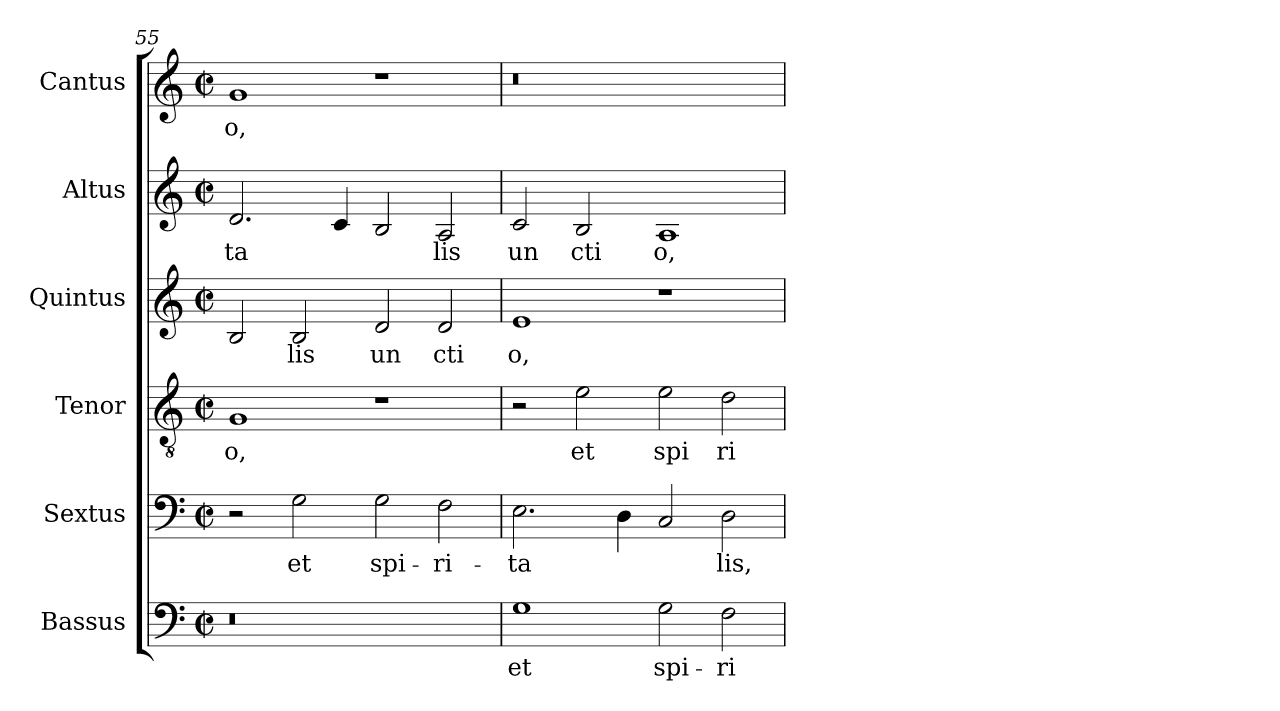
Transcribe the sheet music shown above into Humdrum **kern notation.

**kern	**text	**kern	**text	**kern	**text	**kern	**text	**kern	**text	**kern	**text
*part6	*part6	*part5	*part5	*part4	*part4	*part3	*part3	*part2	*part2	*part1	*part1
*staff6	*staff6	*staff5	*staff5	*staff4	*staff4	*staff3	*staff3	*staff2	*staff2	*staff1	*staff1
*I"Bassus	*	*I"Sextus	*	*I"Tenor	*	*I"Quintus	*	*I"Altus	*	*I"Cantus	*
*I'Bassus	*	*I'Sextus	*	*I'Tenor	*	*I'Quintus	*	*I'Altus	*	*I'Cantus	*
*clefF4	*	*clefF4	*	*clefGv2	*	*clefG2	*	*clefG2	*	*clefG2	*
*k[]	*	*k[]	*	*k[]	*	*k[]	*	*k[]	*	*k[]	*
*C:	*	*C:	*	*C:	*	*C:	*	*C:	*	*C:	*
*M2/2	*	*M2/2	*	*M2/2	*	*M2/2	*	*M2/2	*	*M2/2	*
*met(c|)	*	*met(c|)	*	*met(c|)	*	*met(c|)	*	*met(c|)	*	*met(c|)	*
=55	=55	=55	=55	=55	=55	=55	=55	=55	=55	=55	=55
!	!	!	!	!	!LO:LY:b:cj	!	!LO:LY:b:cj	!	!LO:LY:b:cj	!	!LO:LY:b:cj
0r	.	2r	.	1G	o,	2B/	.	2.d/	-ta-	1g	o,
!	!	!	!LO:LY:b:cj	!	!	!	!LO:LY:b:cj	!	!	!	!
.	.	2G\	et	.	.	2B/	lis	.	.	.	.
!	!	!	!	!	!	!	!	!	!LO:LY:b:cj	!	!
.	.	.	.	.	.	.	.	4c/	--	.	.
!	!	!	!LO:LY:b:cj	!	!	!	!LO:LY:b:cj	!	!LO:LY:b:cj	!	!
.	.	2G\	spi-	1r	.	2d/	un	2B/	--	1r	.
!	!	!	!LO:LY:b:cj	!	!	!	!LO:LY:b:cj	!	!LO:LY:b:cj	!	!
.	.	2F\	-ri-	.	.	2d/	cti	2A/	-lis	.	.
!!LO:LB:g=z
=56	=56	=56	=56	=56	=56	=56	=56	=56	=56	=56	=56
!	!LO:LY:b:cj	!	!LO:LY:b:cj	!	!	!	!LO:LY:b:cj	!	!LO:LY:b:cj	!	!
1G	et	2.E\	-ta	2r	.	1e	o,	2c/	un	0r	.
!	!	!	!	!	!LO:LY:b:cj	!	!	!	!LO:LY:b:cj	!	!
.	.	.	.	2e\	et	.	.	2B/	cti	.	.
!	!	!	!LO:LY:b:cj	!	!	!	!	!	!	!	!
.	.	4D\	.	.	.	.	.	.	.	.	.
!	!LO:LY:b:cj	!	!LO:LY:b:cj	!	!LO:LY:b:cj	!	!	!	!LO:LY:b:cj	!	!
2G\	spi-	2C/	.	2e\	spi	1r	.	1A	o,	.	.
!	!LO:LY:b:cj	!	!LO:LY:b:cj	!	!LO:LY:b:cj	!	!	!	!	!	!
2F\	-ri-	2D\	lis,	2d\	ri	.	.	.	.	.	.
=	=	=	=	=	=	=	=	=	=	=	=
*-	*-	*-	*-	*-	*-	*-	*-	*-	*-	*-	*-
